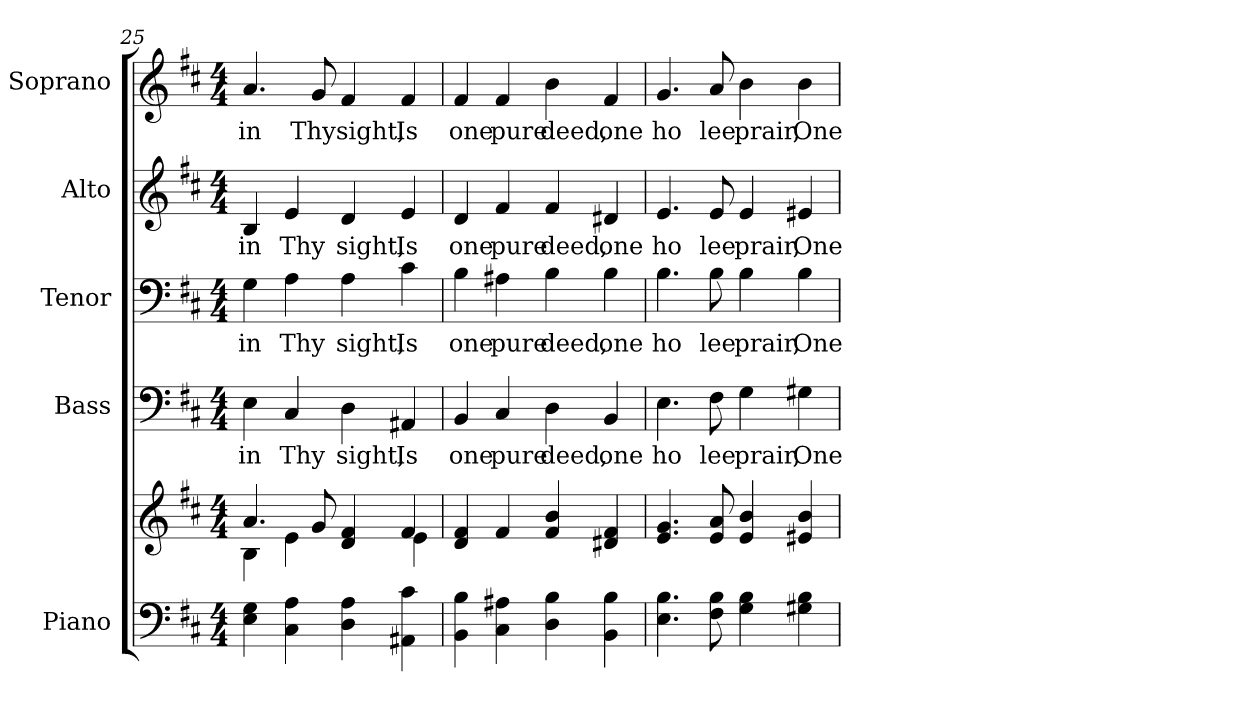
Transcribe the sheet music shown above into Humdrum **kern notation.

**kern	**kern	**kern	**text	**kern	**text	**kern	**text	**kern	**text
*part5	*part5	*part4	*part4	*part3	*part3	*part2	*part2	*part1	*part1
*staff6	*staff5	*staff4	*staff4	*staff3	*staff3	*staff2	*staff2	*staff1	*staff1
*I"Piano	*	*I"Bass	*	*I"Tenor	*	*I"Alto	*	*I"Soprano	*
*I'Pno.	*	*I'B.	*	*I'T.	*	*I'A.	*	*I'S.	*
!!LO:PB:g=z
*clefF4	*clefG2	*clefF4	*	*clefF4	*	*clefG2	*	*clefG2	*
*k[f#c#]	*k[f#c#]	*k[f#c#]	*	*k[f#c#]	*	*k[f#c#]	*	*k[f#c#]	*
*D:	*D:	*D:	*	*D:	*	*D:	*	*D:	*
*M4/4	*M4/4	*M4/4	*	*M4/4	*	*M4/4	*	*M4/4	*
=25	=25	=25	=25	=25	=25	=25	=25	=25	=25
*	*^	*	*	*	*	*	*	*	*
!	!	!	!	!LO:LY:b:color=#000000	!	!	!	!	!	!
!	!	!	!	!	!	!LO:LY:b:color=#000000	!	!	!	!
!	!	!	!	!	!	!	!	!LO:LY:b:color=#000000	!	!
!	!	!	!	!	!	!	!	!	!	!LO:LY:b:color=#000000
4Ei\ 4Gi	4.ai/	4Bi\	4Ei\	in	4Gi\	in	4Bi/	in	4.ai/	in
!	!	!	!	!LO:LY:b:color=#000000	!	!	!	!	!	!
!	!	!	!	!	!	!LO:LY:b:color=#000000	!	!	!	!
!	!	!	!	!	!	!	!	!LO:LY:b:color=#000000	!	!
4C#i\ 4Ai	.	4ei\	4C#i/	Thy	4Ai\	Thy	4ei/	Thy	.	.
!	!	!	!	!	!	!	!	!	!	!LO:LY:b:color=#000000
.	8gi/	.	.	.	.	.	.	.	8gi/	Thy
!	!	!	!	!LO:LY:b:color=#000000	!	!	!	!	!	!
!	!	!	!	!	!	!LO:LY:b:color=#000000	!	!	!	!
!	!	!	!	!	!	!	!	!LO:LY:b:color=#000000	!	!
!	!	!	!	!	!	!	!	!	!	!LO:LY:b:color=#000000
4Di\ 4Ai	4di/ 4f#i	4ryy	4Di\	sight,	4Ai\	sight,	4di/	sight,	4f#i/	sight,
!	!	!	!	!LO:LY:b:color=#000000	!	!	!	!	!	!
!	!	!	!	!	!	!LO:LY:b:color=#000000	!	!	!	!
!	!	!	!	!	!	!	!	!LO:LY:b:color=#000000	!	!
!	!	!	!	!	!	!	!	!	!	!LO:LY:b:color=#000000
4AA#Xi\ 4c#i	4f#i/	4ei\	4AA#Xi/	Is	4c#i\	Is	4ei/	Is	4f#i/	Is
*	*v	*v	*	*	*	*	*	*	*	*
=26	=26	=26	=26	=26	=26	=26	=26	=26	=26
*	*^	*	*	*	*	*	*	*	*
!	!	!	!	!LO:LY:b:color=#000000	!	!	!	!	!	!
*	*v	*v	*	*	*	*	*	*	*	*
*	*^	*	*	*	*	*	*	*	*
!	!	!	!	!	!	!LO:LY:b:color=#000000	!	!	!	!
*	*v	*v	*	*	*	*	*	*	*	*
*	*^	*	*	*	*	*	*	*	*
!	!	!	!	!	!	!	!	!LO:LY:b:color=#000000	!	!
*	*v	*v	*	*	*	*	*	*	*	*
*	*^	*	*	*	*	*	*	*	*
!	!	!	!	!	!	!	!	!	!	!LO:LY:b:color=#000000
*	*v	*v	*	*	*	*	*	*	*	*
4BBi\ 4Bi	4di/ 4f#i	4BBi/	one	4Bi\	one	4di/	one	4f#i/	one
!	!	!	!LO:LY:b:color=#000000	!	!	!	!	!	!
!	!	!	!	!	!LO:LY:b:color=#000000	!	!	!	!
!	!	!	!	!	!	!	!LO:LY:b:color=#000000	!	!
!	!	!	!	!	!	!	!	!	!LO:LY:b:color=#000000
4C#i\ 4A#Xi	4f#i/	4C#i/	pure	4A#Xi\	pure	4f#i/	pure	4f#i/	pure
!	!	!	!LO:LY:b:color=#000000	!	!	!	!	!	!
!	!	!	!	!	!LO:LY:b:color=#000000	!	!	!	!
!	!	!	!	!	!	!	!LO:LY:b:color=#000000	!	!
!	!	!	!	!	!	!	!	!	!LO:LY:b:color=#000000
4Di\ 4Bi	4f#i/ 4bi	4Di\	deed,	4Bi\	deed,	4f#i/	deed,	4bi\	deed,
!	!	!	!LO:LY:b:color=#000000	!	!	!	!	!	!
!	!	!	!	!	!LO:LY:b:color=#000000	!	!	!	!
!	!	!	!	!	!	!	!LO:LY:b:color=#000000	!	!
!	!	!	!	!	!	!	!	!	!LO:LY:b:color=#000000
4BBi\ 4Bi	4d#Xi/ 4f#i	4BBi/	one	4Bi\	one	4d#Xi/	one	4f#i/	one
!!LO:PB:g=z
=27	=27	=27	=27	=27	=27	=27	=27	=27	=27
!	!	!	!LO:LY:b:color=#000000	!	!	!	!	!	!
!	!	!	!	!	!LO:LY:b:color=#000000	!	!	!	!
!	!	!	!	!	!	!	!LO:LY:b:color=#000000	!	!
!	!	!	!	!	!	!	!	!	!LO:LY:b:color=#000000
4.Ei\ 4.Bi	4.ei/ 4.gi	4.Ei\	ho	4.Bi\	ho	4.ei/	ho	4.gi/	ho
!	!	!	!LO:LY:b:color=#000000	!	!	!	!	!	!
!	!	!	!	!	!LO:LY:b:color=#000000	!	!	!	!
!	!	!	!	!	!	!	!LO:LY:b:color=#000000	!	!
!	!	!	!	!	!	!	!	!	!LO:LY:b:color=#000000
8F#i\ 8Bi	8ei/ 8ai	8F#i\	lee	8Bi\	lee	8ei/	lee	8ai/	lee
!	!	!	!LO:LY:b:color=#000000	!	!	!	!	!	!
!	!	!	!	!	!LO:LY:b:color=#000000	!	!	!	!
!	!	!	!	!	!	!	!LO:LY:b:color=#000000	!	!
!	!	!	!	!	!	!	!	!	!LO:LY:b:color=#000000
4Gi\ 4Bi	4ei/ 4bi	4Gi\	prair,	4Bi\	prair,	4ei/	prair,	4bi\	prair,
!	!	!	!LO:LY:b:color=#000000	!	!	!	!	!	!
!	!	!	!	!	!LO:LY:b:color=#000000	!	!	!	!
!	!	!	!	!	!	!	!LO:LY:b:color=#000000	!	!
!	!	!	!	!	!	!	!	!	!LO:LY:b:color=#000000
4G#Xi\ 4Bi	4e#Xi/ 4bi	4G#Xi\	One	4Bi\	One	4e#Xi/	One	4bi\	One
=	=	=	=	=	=	=	=	=	=
*-	*-	*-	*-	*-	*-	*-	*-	*-	*-
